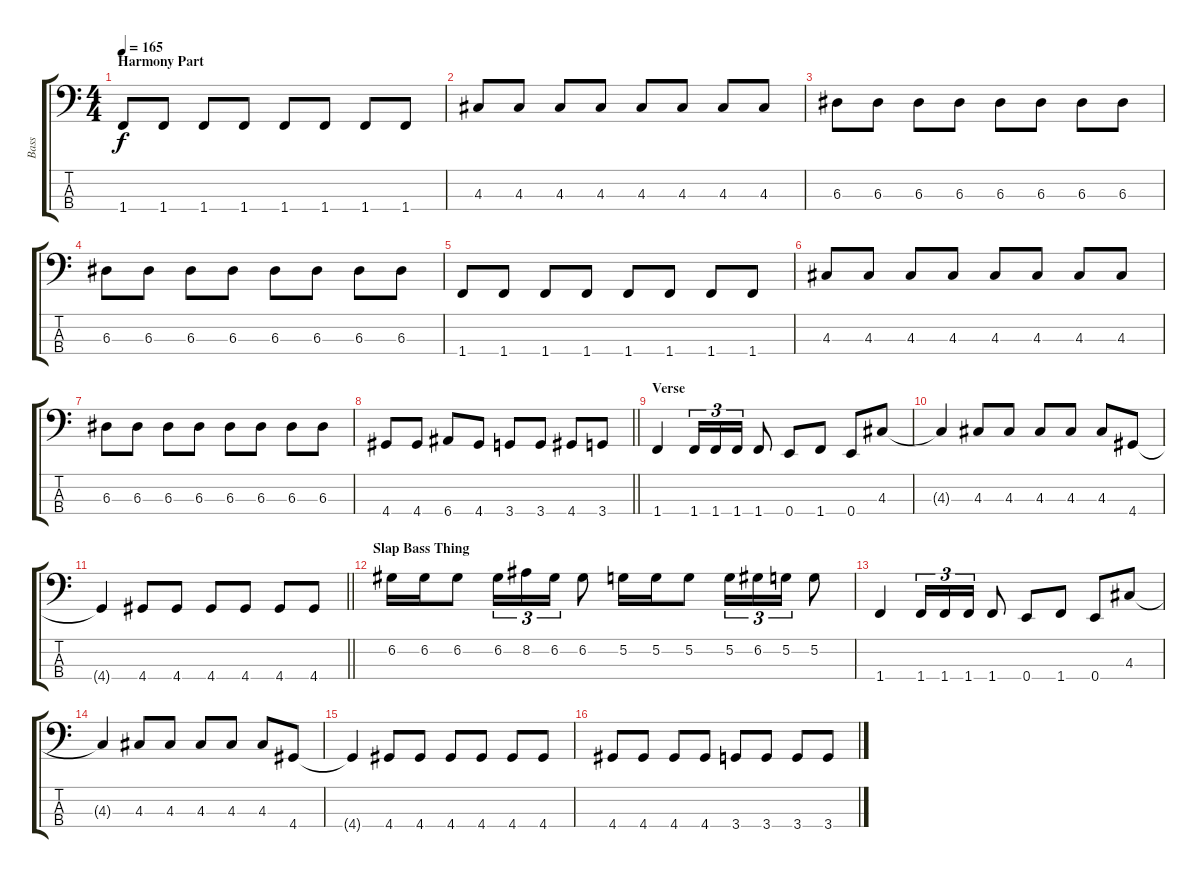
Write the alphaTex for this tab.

\track ("Bass" "Bass") {instrument electricbasspick}
\staff {score tabs}
\tuning (G2 D2 A1 E1) {hide}
\ts (4 4)
\section ("" "Harmony Part")
\tempo 165
\clef f4
\ks c
1.4.8{dy f volume 16} 1.4.8 1.4.8 1.4.8 1.4.8 1.4.8 1.4.8 1.4.8 |
4.3.8 4.3.8 4.3.8 4.3.8 4.3.8 4.3.8 4.3.8 4.3.8 |
6.3.8 6.3.8 6.3.8 6.3.8 6.3.8 6.3.8 6.3.8 6.3.8 |
6.3.8 6.3.8 6.3.8 6.3.8 6.3.8 6.3.8 6.3.8 6.3.8 |
1.4.8 1.4.8 1.4.8 1.4.8 1.4.8 1.4.8 1.4.8 1.4.8 |
4.3.8 4.3.8 4.3.8 4.3.8 4.3.8 4.3.8 4.3.8 4.3.8 |
6.3.8 6.3.8 6.3.8 6.3.8 6.3.8 6.3.8 6.3.8 6.3.8 |
\barLineRight lightlight
4.4.8 4.4.8 6.4.8 4.4.8 3.4.8 3.4.8 4.4.8 3.4.8 |
\section ("" "Verse")
1.4.4 1.4.16{tu (3 2)} 1.4.16{tu (3 2)} 1.4.16{tu (3 2)} 1.4.8 0.4.8 1.4.8 0.4.8 4.3.8 |
4.3{t}.4 4.3.8 4.3.8 4.3.8 4.3.8 4.3.8 4.4.8 |
\barLineRight lightlight
4.4{t}.4 4.4.8 4.4.8 4.4.8 4.4.8 4.4.8 4.4.8 |
\section ("" "Slap Bass Thing")
6.2.16{instrument slapbass1} 6.2.16 6.2.8 6.2.16{tu (3 2)} 8.2.16{tu (3 2)} 6.2.16{tu (3 2)} 6.2.8 5.2.16 5.2.16 5.2.8 5.2.16{tu (3 2)} 6.2.16{tu (3 2)} 5.2.16{tu (3 2)} 5.2.8 |
1.4.4{instrument electricbasspick} 1.4.16{tu (3 2)} 1.4.16{tu (3 2)} 1.4.16{tu (3 2)} 1.4.8 0.4.8 1.4.8 0.4.8 4.3.8 |
4.3{t}.4 4.3.8 4.3.8 4.3.8 4.3.8 4.3.8 4.4.8 |
4.4{t}.4 4.4.8 4.4.8 4.4.8 4.4.8 4.4.8 4.4.8 |
4.4.8 4.4.8 4.4.8 4.4.8 3.4.8 3.4.8 3.4.8 3.4.8
